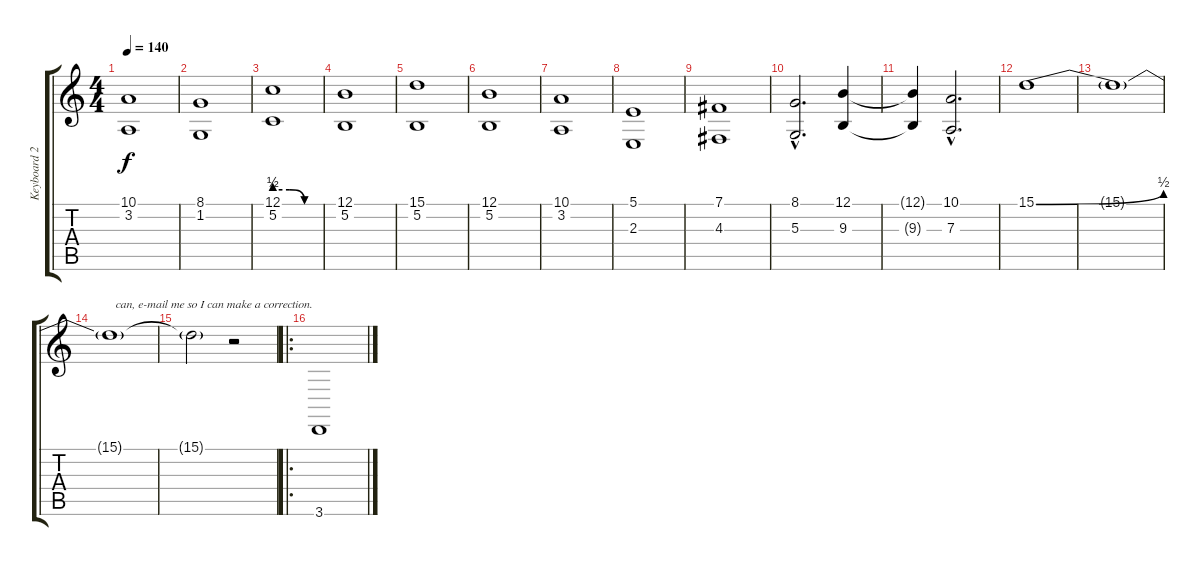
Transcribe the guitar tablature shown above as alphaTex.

\track ("Keyboard 2" "Keyboard 2") {instrument synthstrings1}
\staff {score tabs}
\tuning (B3 Gb3 D3 A2 E2 B1) {hide}
\ts (4 4)
\tempo 140
\clef g2
\ks c
(10.1 3.2).1{dy f} |
(8.1 1.2).1 |
(12.1{be (custom 0 2 20 2 40 0 60 0)} 5.2{be (custom 0 2 20 2 40 0 60 0)}).1 |
(12.1 5.2).1 |
(15.1 5.2).1 |
(12.1 5.2).1 |
(10.1 3.2).1 |
(5.1 2.3).1 |
(7.1 4.3).1 |
(8.1{hac} 5.3{hac}).2{d} (12.1 9.3).4 |
(12.1{t} 9.3{t}).4 (10.1{hac} 7.3{hac}).2{d} |
15.1{be (bend 0 0 60 2)}.1{volume 10 instrument synthstrings1} |
15.1{t}.1 |
15.1{t}.1{txt "  can, e-mail me so I can make a correction."} |
15.1{t}.2 r.2 |
\ro
3.6.1{volume 13 instrument electricgrandpiano}
